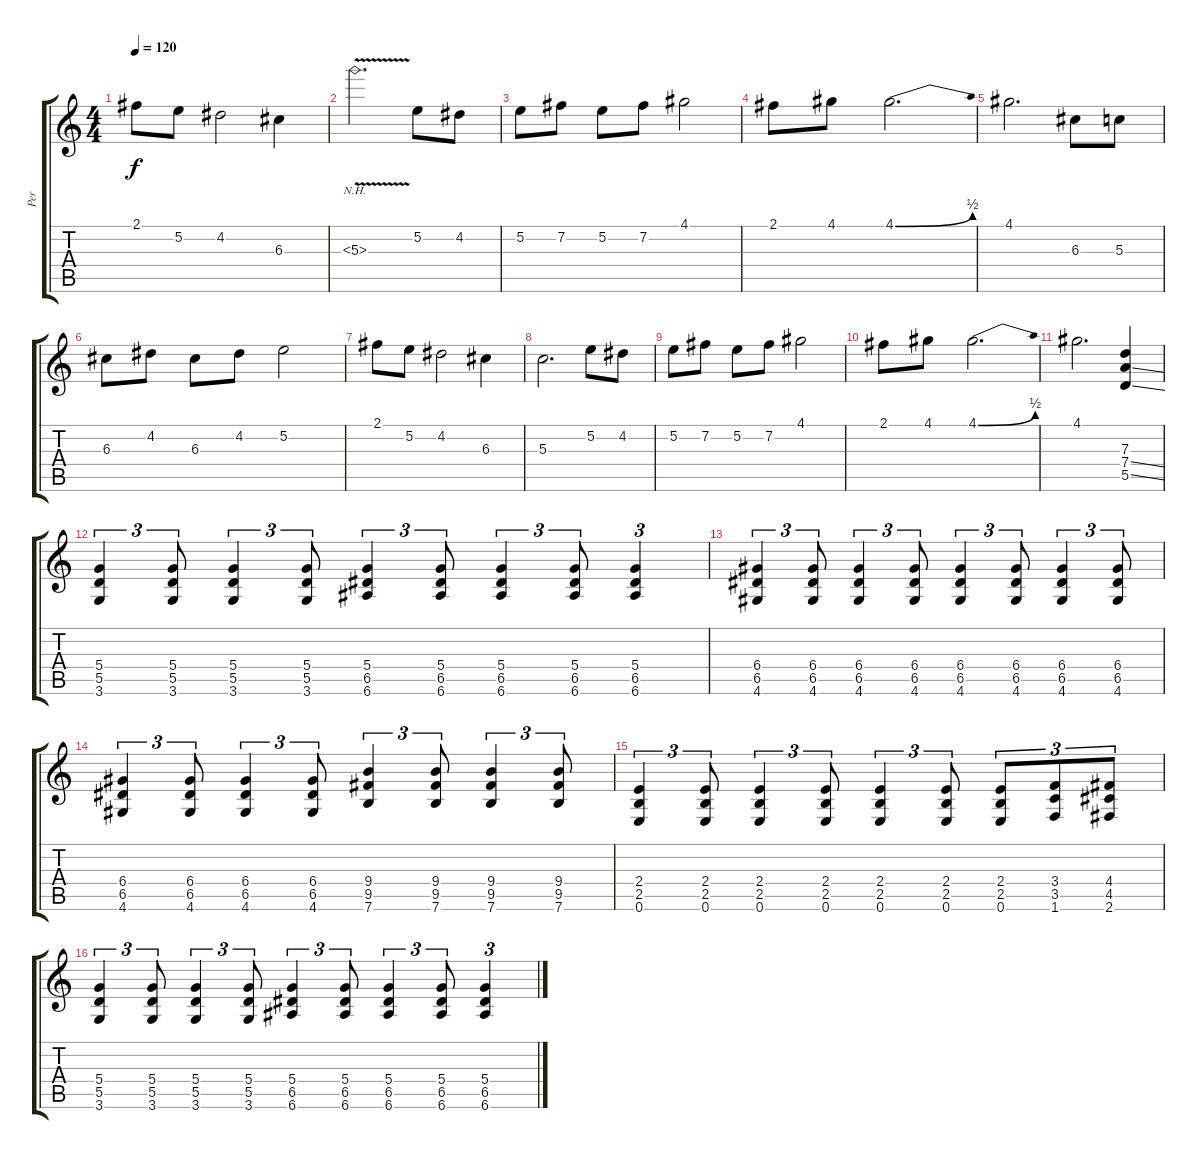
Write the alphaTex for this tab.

\track ("Per" "Per") {instrument distortionguitar}
\staff {score tabs}
\tuning (E4 B3 G3 D3 A2 E2) {hide}
\ts (4 4)
\tempo 120
\clef g2
\ks c
2.1.8{dy f} 5.2.8 4.2.2 6.3.4 |
5.3{nh v}.2{d} 5.2.8 4.2.8 |
5.2.8 7.2.8 5.2.8 7.2.8 4.1.2 |
2.1.8 4.1.8 4.1{be (bend 0 0 60 2)}.2{d} |
4.1.2{d} 6.3.8 5.3.8 |
6.3.8 4.2.8 6.3.8 4.2.8 5.2.2 |
2.1.8 5.2.8 4.2.2 6.3.4 |
5.3.2{d} 5.2.8 4.2.8 |
5.2.8 7.2.8 5.2.8 7.2.8 4.1.2 |
2.1.8 4.1.8 4.1{be (bend 0 0 60 2)}.2{d} |
4.1.2{d} (7.3 7.4{ss} 5.5{ss}).4 |
(5.4 5.5 3.6).4{tu (3 2)} (5.4 5.5 3.6).8{tu (3 2)} (5.4 5.5 3.6).4{tu (3 2)} (5.4 5.5 3.6).8{tu (3 2)} (5.4 6.5 6.6).4{tu (3 2)} (5.4 6.5 6.6).8{tu (3 2)} (5.4 6.5 6.6).4{tu (3 2)} (5.4 6.5 6.6).8{tu (3 2)} (5.4 6.5 6.6).4{tu (3 2)} |
(6.4 6.5 4.6).4{tu (3 2)} (6.4 6.5 4.6).8{tu (3 2)} (6.4 6.5 4.6).4{tu (3 2)} (6.4 6.5 4.6).8{tu (3 2)} (6.4 6.5 4.6).4{tu (3 2)} (6.4 6.5 4.6).8{tu (3 2)} (6.4 6.5 4.6).4{tu (3 2)} (6.4 6.5 4.6).8{tu (3 2)} |
(6.4 6.5 4.6).4{tu (3 2)} (6.4 6.5 4.6).8{tu (3 2)} (6.4 6.5 4.6).4{tu (3 2)} (6.4 6.5 4.6).8{tu (3 2)} (9.4 9.5 7.6).4{tu (3 2)} (9.4 9.5 7.6).8{tu (3 2)} (9.4 9.5 7.6).4{tu (3 2)} (9.4 9.5 7.6).8{tu (3 2)} |
(2.4 2.5 0.6).4{tu (3 2)} (2.4 2.5 0.6).8{tu (3 2)} (2.4 2.5 0.6).4{tu (3 2)} (2.4 2.5 0.6).8{tu (3 2)} (2.4 2.5 0.6).4{tu (3 2)} (2.4 2.5 0.6).8{tu (3 2)} (2.4 2.5 0.6).8{tu (3 2)} (3.4 3.5 1.6).8{tu (3 2)} (4.4 4.5 2.6).8{tu (3 2)} |
(5.4 5.5 3.6).4{tu (3 2)} (5.4 5.5 3.6).8{tu (3 2)} (5.4 5.5 3.6).4{tu (3 2)} (5.4 5.5 3.6).8{tu (3 2)} (5.4 6.5 6.6).4{tu (3 2)} (5.4 6.5 6.6).8{tu (3 2)} (5.4 6.5 6.6).4{tu (3 2)} (5.4 6.5 6.6).8{tu (3 2)} (5.4 6.5 6.6).4{tu (3 2)}
